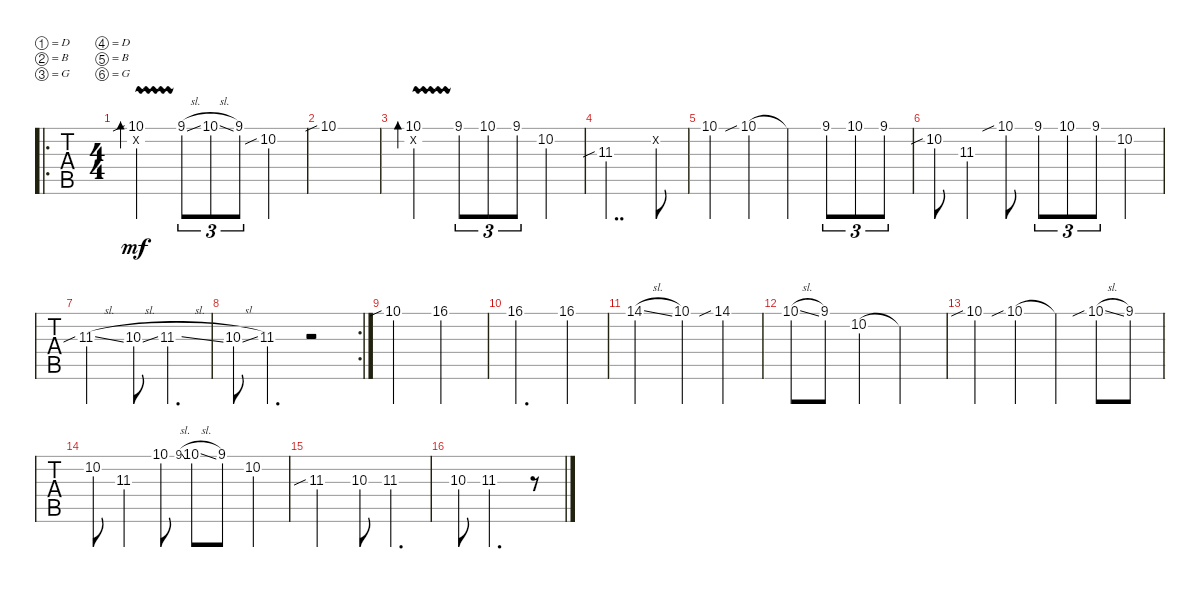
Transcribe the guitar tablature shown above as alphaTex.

\defaultSystemsLayout 4
\bracketExtendMode groupsimilarinstruments
\singleTrackTrackNamePolicy hidden
\multiTrackTrackNamePolicy hidden
\firstSystemTrackNameOrientation horizontal
\otherSystemsTrackNameOrientation horizontal
\track ("DOBRO JERRY" "DOBRO") {instrument acousticguitarsteel}
\staff {tabs}
\tuning (D4 B3 G3 D3 B2 G2)
\ro
\ts (4 4)
\scale
0.417519
\tempo (120 hide)
\accidentals auto
\clef g2
\ottava regular
\simile none
\ks c
(10.1{vw sib} 0.2{x}).2{bd 377 dy mf instrument acousticguitarsteel} 9.1{sl}.8{tu (3 2)} 10.1{sl}.8{tu (3 2)} 9.1.8{tu (3 2)} 10.2{sib}.4 |
\scale
0.120003 10.1{sib}.1 |
\scale
0.320013 (10.1{vw} 0.2{x}).2{bd 380} 9.1.8{tu (3 2)} 10.1.8{tu (3 2)} 9.1.8{tu (3 2)} 10.2.4 |
\scale
0.143735 11.3{sib}.2{dd} 0.2{x}.8 |
\scale
0.292004 10.1.4 10.1{sib}.4 10.1{t}.4 9.1.8{tu (3 2)} 10.1.8{tu (3 2)} 9.1.8{tu (3 2)} |
\scale
0.307163 10.2{sib}.8 11.3.4 10.1{sib}.8 9.1.8{tu (3 2)} 10.1.8{tu (3 2)} 9.1.8{tu (3 2)} 10.2.4 |
\scale
0.197433 11.3{sib sl}.2 10.3{sl}.8 11.3{sl}.4{d} |
\rc 2
\scale
0.203356 10.3{sl}.8 11.3.4{d} r.2 |
10.1{sib}.2 16.1.2 |
16.1.2{d} 16.1.4 |
14.1{sl}.2 10.1.4 14.1{sib}.4 |
10.1{sl}.8 9.1.8 10.2.4 10.2{t}.2 |
\scale
0.337362 10.1{sib}.4 10.1{sib}.4 10.1{t}.4 10.1{sib sl}.8 9.1.8 |
\scale
0.274873 10.2.8 11.3.4 10.1.8 9.1{sl}.8{gr onbeat} 10.1{sl}.8 9.1.8 10.2.4 |
\scale
0.205062 11.3{sib}.2 10.3.8 11.3.4{d} |
\scale
0.182953 10.3.8 11.3.2{d} r.8
